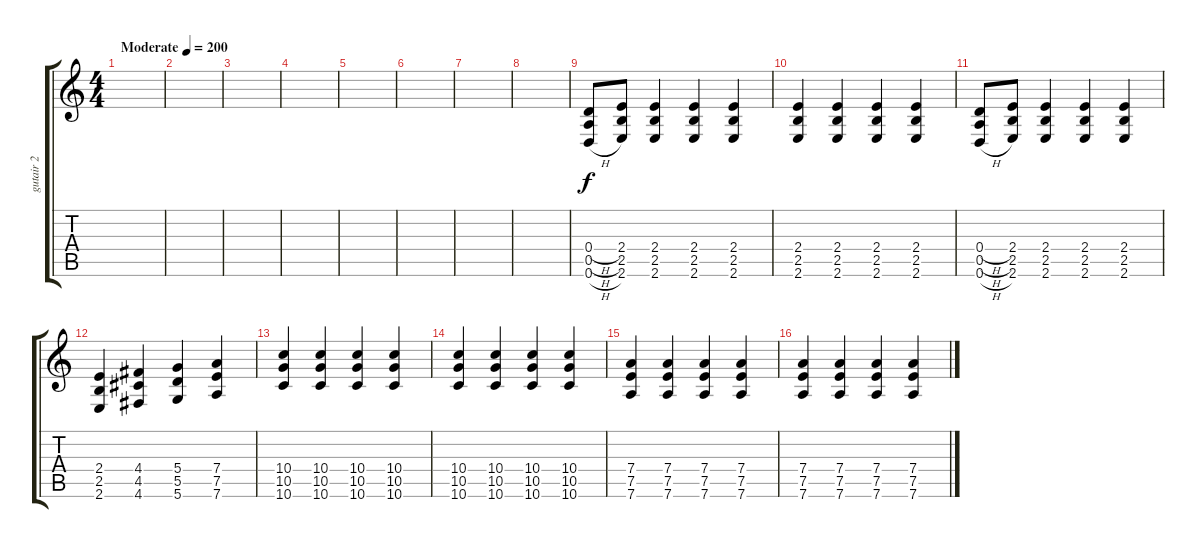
\track ("gutair 2" "gutair 2") {instrument distortionguitar}
\staff {score tabs}
\tuning (E4 B3 G3 D3 A2 D2) {hide}
\ts (4 4)
\tempo (200 "Moderate")
\clef g2
\ks c
|
|
|
|
|
|
|
|
(0.4{h} 0.5{h} 0.6{h}).8 (2.4 2.5 2.6).8 (2.4 2.5 2.6).4 (2.4 2.5 2.6).4 (2.4 2.5 2.6).4 |
(2.4 2.5 2.6).4 (2.4 2.5 2.6).4 (2.4 2.5 2.6).4 (2.4 2.5 2.6).4 |
(0.4{h} 0.5{h} 0.6{h}).8 (2.4 2.5 2.6).8 (2.4 2.5 2.6).4 (2.4 2.5 2.6).4 (2.4 2.5 2.6).4 |
(2.4 2.5 2.6).4 (4.4 4.5 4.6).4 (5.4 5.5 5.6).4 (7.4 7.5 7.6).4 |
(10.4 10.5 10.6).4 (10.4 10.5 10.6).4 (10.4 10.5 10.6).4 (10.4 10.5 10.6).4 |
(10.4 10.5 10.6).4 (10.4 10.5 10.6).4 (10.4 10.5 10.6).4 (10.4 10.5 10.6).4 |
(7.4 7.5 7.6).4 (7.4 7.5 7.6).4 (7.4 7.5 7.6).4 (7.4 7.5 7.6).4 |
(7.4 7.5 7.6).4 (7.4 7.5 7.6).4 (7.4 7.5 7.6).4 (7.4 7.5 7.6).4
